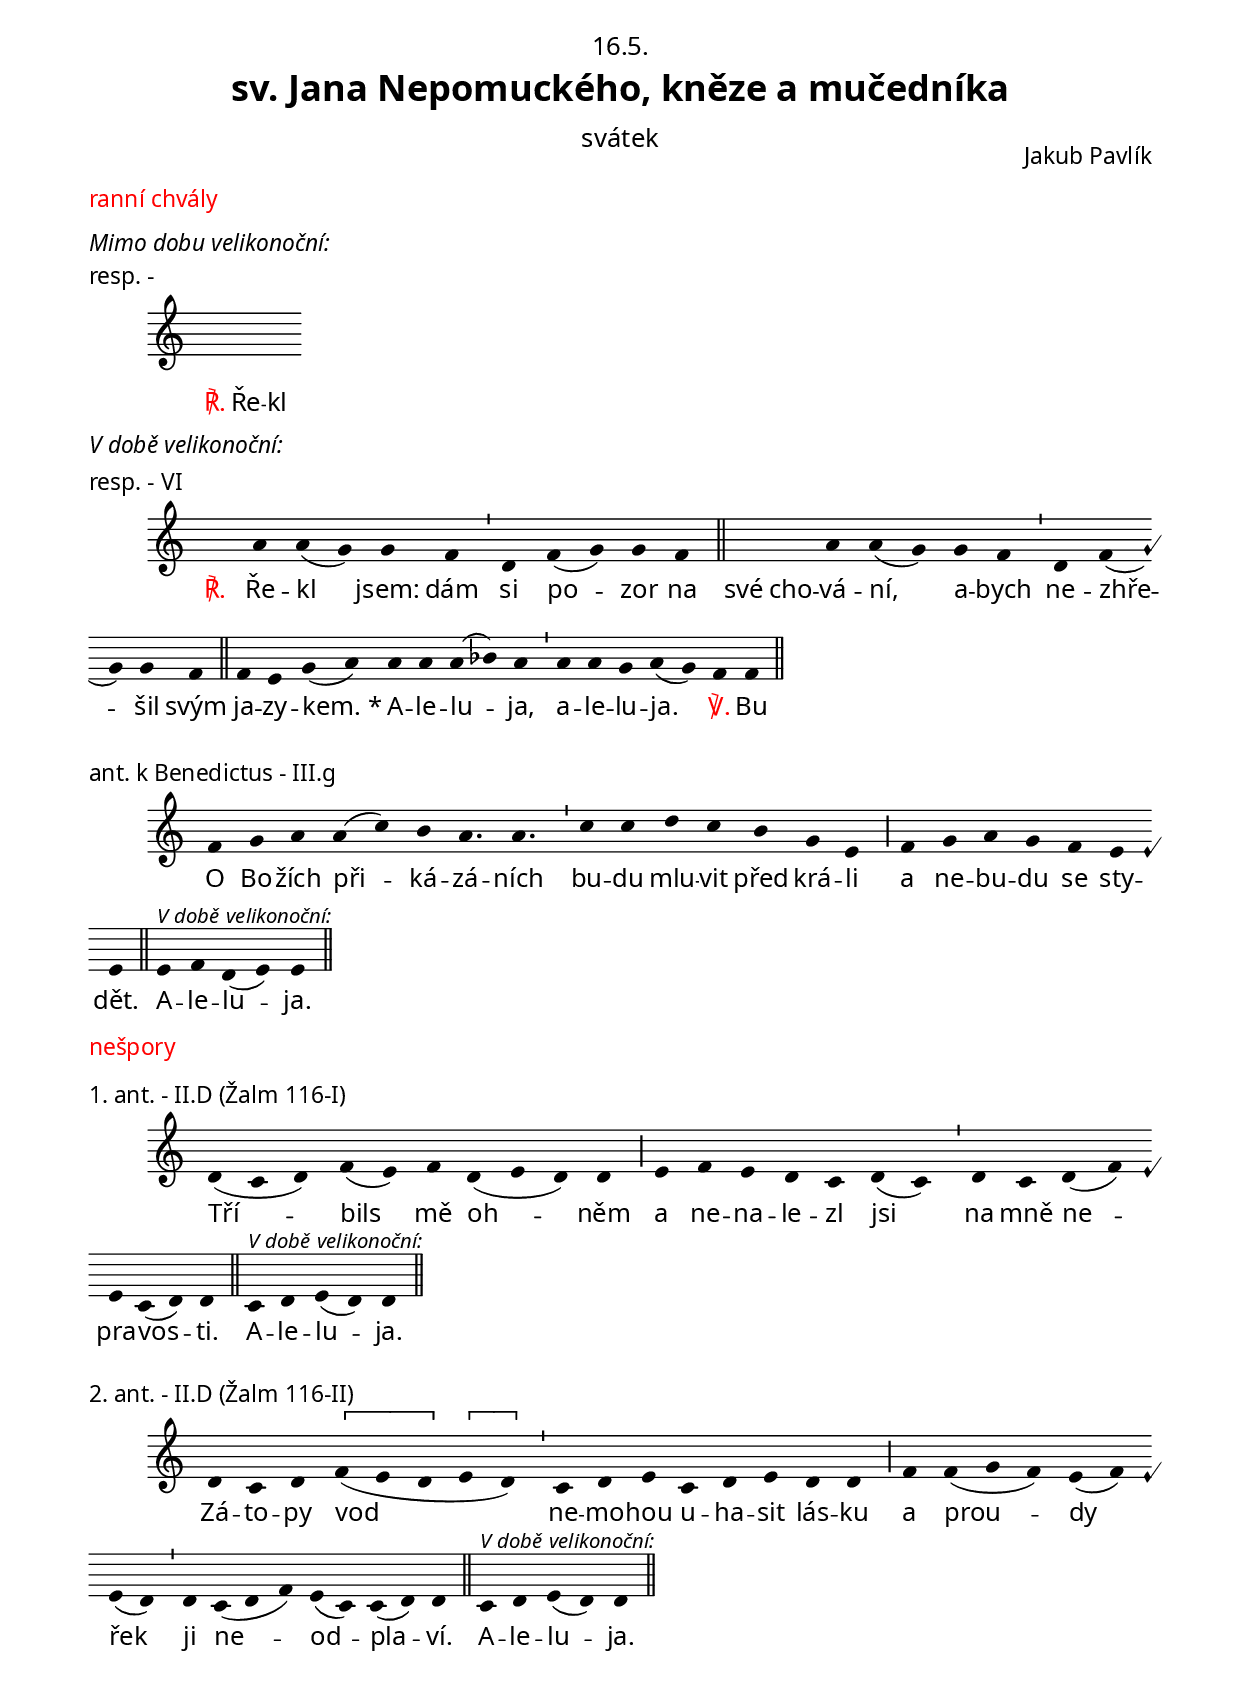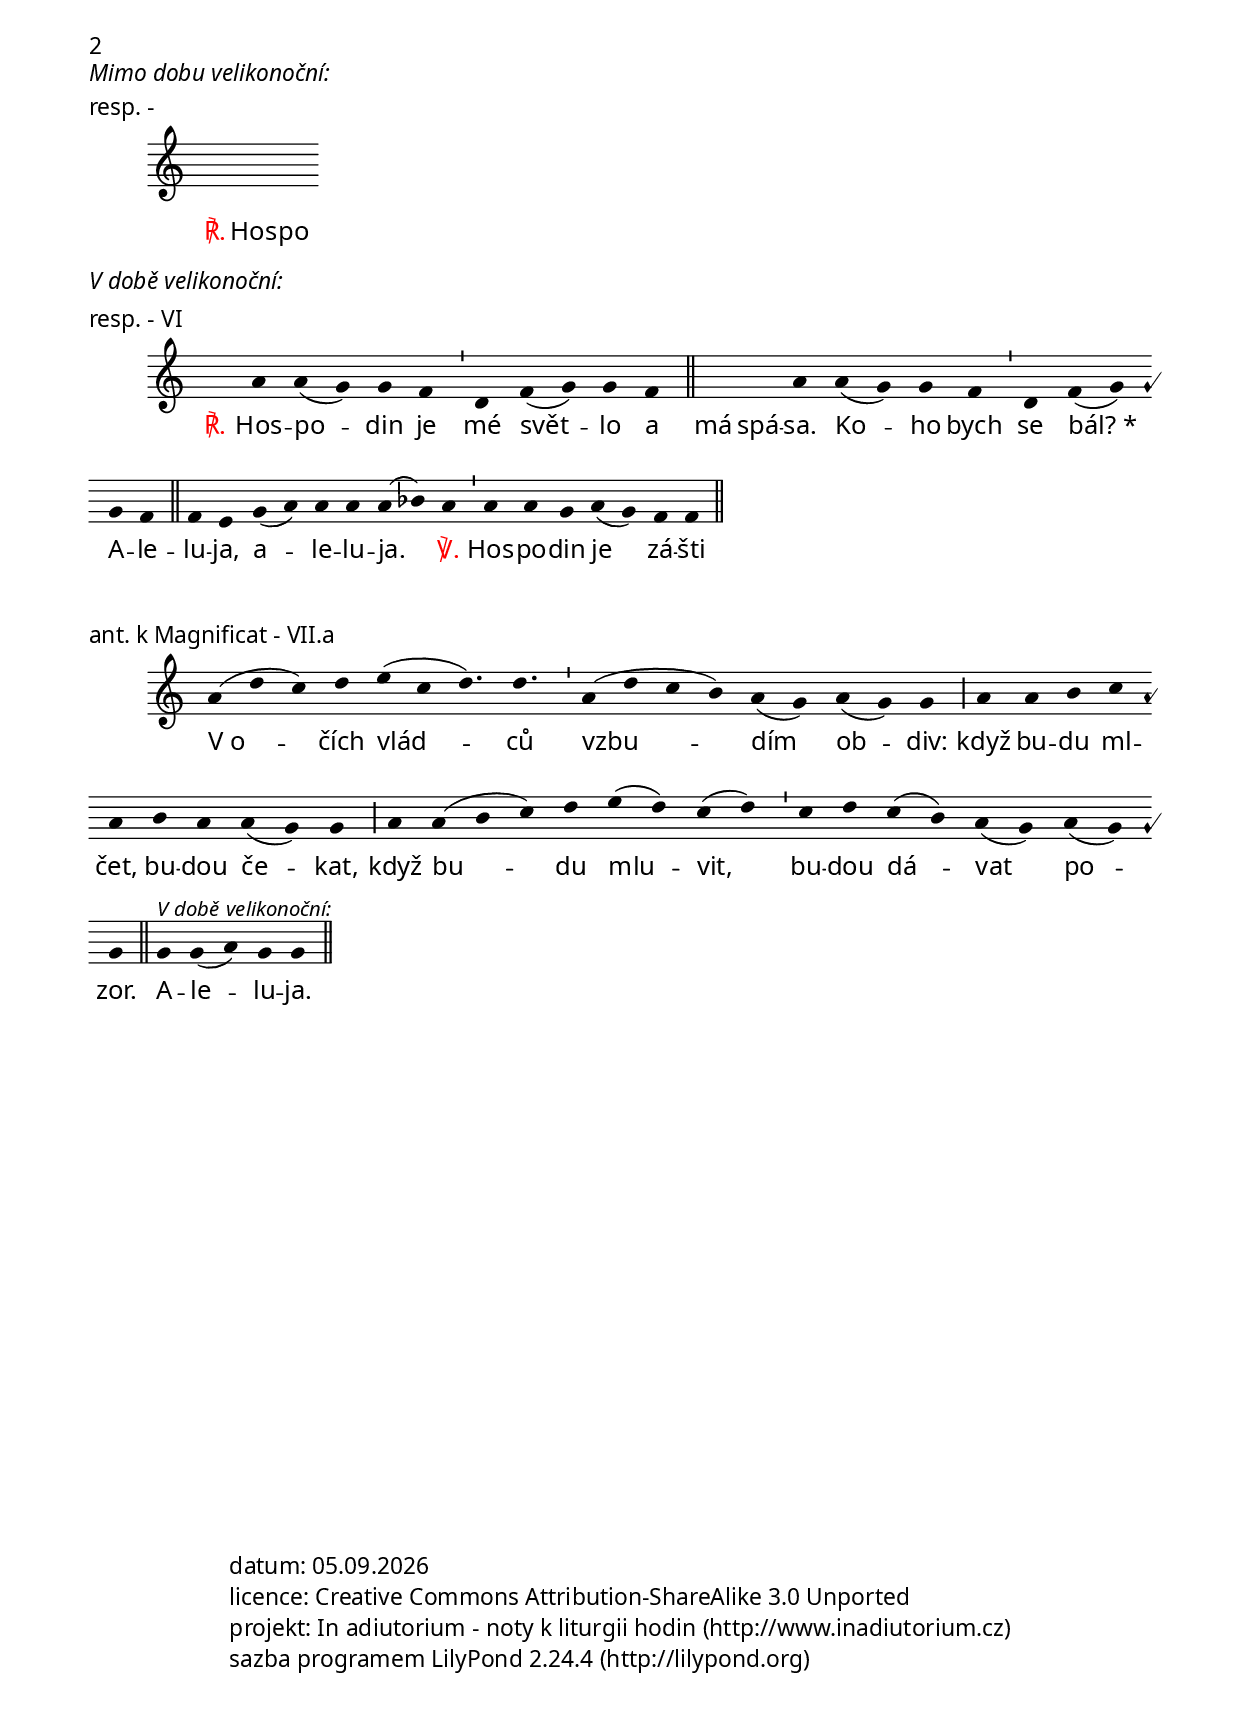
\version "2.15.37"

\include "../spolecne.ly"
\include "../dilyresponsorii.ly"

\header {
  title = \markup\titleSvatek
            "sv. Jana Nepomuckého, kněze a mučedníka"
            svátek
            16.5.
  composer = "Jakub Pavlík"
}

\markup {\nadpisHodinka {"ranní chvály"}}

\score {
  \relative c' {
    \choralniRezim
    
  }
  \addlyrics {
    Král se ho do -- ta -- zo -- val na mno -- ho vě -- cí,
    a -- le on ne -- od -- po -- ví -- dal.
    
    A -- le -- lu -- ja.
  }
  \header {
    quid = "1. ant."
    modus = ""
    differentia = "" 
    psalmus = "Žalm 63"
    id = ""
    piece = \markup {\sestavTitulek}
  }
}

\score {
  \relative c' {
    \choralniRezim
    
  }
  \addlyrics {
    Král sop -- til hně -- vem
    a jed -- nal s_ním kru -- tě -- ji než s_os -- tat -- ní -- mi.
    % tady jsem aleluja nezapomnel, v breviari neni
  }
  \header {
    quid = "2. ant."
    modus = ""
    differentia = "" 
    psalmus = "Dan 3-III"
    id = ""
    piece = \markup {\sestavTitulek}
  }
}

\score {
  \relative c' {
    \choralniRezim
    
  }
  \addlyrics {
    Šťas -- ten, kdo ne -- chy -- bu -- je ja -- zy -- kem,
    kdo ne -- slou -- ží ne -- hod -- né -- mu.
    
    A -- le -- lu -- ja.
  }
  \header {
    quid = "3. ant."
    modus = ""
    differentia = "" 
    psalmus = "Žalm 149"
    id = ""
    piece = \markup {\sestavTitulek}
  }
}

\markup\italic{Mimo dobu velikonoční:}

\score {
  \relative c' {
    \choralniRezim
    
    % R
    \neviditelna a
    
    % V
    \neviditelna a
    
    % R
    \neviditelna a
    
    % Slava
  }
  \addlyrics {
    \Response Ře -- kl jsem: dám si po -- zor na své cho -- vá -- ní,_*
    a -- bych ne -- zhře -- šil svým ja -- zy -- kem.
    \Verse Bu -- du dr -- žet na uz -- dě svá ús -- ta,_*
    \Response a -- bych ne -- zhře -- šil svým ja -- zy -- kem.
    \textRespDoxologie
  }
  \header {
    quid = "resp."
    modus = ""
    id = ""
    piece = \markup {\sestavTitulekResp}
  }
}

\markup\italic{V době velikonoční:}

\score {
  \relative c' {
    \choralniRezim
    
    % R
    \neviditelna f
    \respVIalelujaResponsum \barFinalis
    % V
    \neviditelna f
    
    % R
    \neviditelna a
    \respVIalelujaResponsum \barFinalis
    % Slava
    \respVIalelujaDoxologie \barFinalis
  }
  \addlyrics {
    \Response Ře -- kl jsem: dám si po -- zor na své cho -- vá -- ní,
    a -- bych ne -- zhře -- šil svým ja -- zy -- kem._* \textRespAleluja
    \Verse Bu -- du dr -- žet na uz -- dě svá ús -- ta,_*
    \Response \textRespAleluja
    \textRespDoxologie
  }
  \header {
    quid = "resp."
    modus = "VI"
    id = ""
    piece = \markup {\sestavTitulekResp}
  }
} 

\score {
  \relative c' {
    \choralniRezim
    f4 g a a( c) b a4. a \barMin c4 c d c b g e \barMaior
    f g a g f e e \barFinalis
    
    e^\markup\rubrVelikAleluja f d( e) e \barFinalis
  }
  \addlyrics {
    O Bo -- žích při -- ká -- zá -- ních bu -- du mlu -- vit před krá -- li
    a ne -- bu -- du se sty -- dět.
    
    A -- le -- lu -- ja.
  }
  \header {
    quid = "ant. k Benedictus"
    modus = "III"
    differentia = "g" 
    psalmus = ""
    id = ""
    piece = \markup {\sestavTitulekBezZalmu}
  }
}

\markup {\nadpisHodinka {"nešpory"}}

\score {
  \relative c' {
    \choralniRezim
    d4( c d) f( e) f d( e d) d \barMaior
    e f e d c d( c) \barMin d c d( f) e c( d) d \barFinalis
    
    c^\markup\rubrVelikAleluja d e( d) d \barFinalis
  }
  \addlyrics {
    Tří -- bils mě oh -- něm
    a ne -- na -- le -- zl jsi na mně ne -- pra -- vos -- ti.
    
    A -- le -- lu -- ja.
  }
  \header {
    quid = "1. ant."
    modus = "II"
    differentia = "D" 
    psalmus = "Žalm 116-I"
    id = ""
    piece = \markup {\sestavTitulek}
  }
}

\score {
  \relative c' {
    \choralniRezim
    d4 c d \[ f( e d \] \[ e d) \] \barMin c d e c d e d d \barMaior
    f f( g f) e( f) e( d) \barMin d c( d f) e( c) c( d) d \barFinalis
    
    c^\markup\rubrVelikAleluja d e( d) d \barFinalis
  }
  \addlyrics {
    Zá -- to -- py vod ne -- mo -- hou u -- ha -- sit lás -- ku
    a prou -- dy řek ji ne -- od -- pla -- ví.
    
    A -- le -- lu -- ja.
  }
  \header {
    quid = "2. ant."
    modus = "II"
    differentia = "D" 
    psalmus = "Žalm 116-II"
    id = ""
    piece = \markup {\sestavTitulek}
  }
}

\score {
  \relative c' {
    \choralniRezim
    
  }
  \addlyrics {
    Pro -- šel jsem oh -- něm a vo -- dou,
    a -- le pak jsi mi do -- přál ú -- le -- vu.
  }
  \header {
    quid = "3. ant."
    modus = ""
    differentia = "" 
    psalmus = "Zj 4"
    id = ""
    piece = \markup {\sestavTitulek}
  }
}

\markup\italic{Mimo dobu velikonoční:}

\score {
  \relative c' {
    \choralniRezim
    
    % R
    \neviditelna a
    
    % V
    \neviditelna a
    
    % R
    \neviditelna a
    
    % Slava
  }
  \addlyrics {
    \Response Hos -- po -- din je mé svět -- lo a má spá -- sa._*
    Ko -- ho bych se bál?
    \Verse Hos -- po -- din je zá -- šti -- ta mé -- ho ži -- vo -- ta,
    před kým bych se třá -- sl?_*
    \Response Ko -- ho bych se bál?
    \textRespDoxologie
  }
  \header {
    quid = "resp."
    modus = ""
    id = ""
    piece = \markup {\sestavTitulekResp}
  }
}

\markup\italic{V době velikonoční:}

\score {
  \relative c' {
    \choralniRezim
    
    % R
    \neviditelna f
    \respVIalelujaResponsum \barFinalis
    % V
    \neviditelna f
    
    % R
    \neviditelna a
    \respVIalelujaResponsum \barFinalis
    % Slava
    \respVIalelujaDoxologie \barFinalis
  }
  \addlyrics {
    \Response Hos -- po -- din je mé svět -- lo a má spá -- sa.
    Ko -- ho bych se bál?_* \textRespAleluja
    \Verse Hos -- po -- din je zá -- šti -- ta mé -- ho ži -- vo -- ta,
    před kým bych se třá -- sl?_*
    \Response \textRespAleluja
    \textRespDoxologie
  }
  \header {
    quid = "resp."
    modus = "VI"
    id = ""
    piece = \markup {\sestavTitulekResp}
  }
} 

\score {
  \relative c'' {
    \choralniRezim
    a4( d c) d e( c d4.) d \barMin a4( d c b) a( g) a( g) g \barMaior
    a a b c a b a a( g) g \barMaior
    a a( b c) d e( d) c( d) \barMin c d c( b) a( g) a( g) g \barFinalis
    
    g^\markup\rubrVelikAleluja g( a) g g \barFinalis
  }
  \addlyrics {
    V_o -- čích vlád -- ců vzbu -- dím ob -- div:
    když bu -- du ml -- čet, bu -- dou če -- kat,
    když bu -- du mlu -- vit, bu -- dou dá -- vat po -- zor.
    
    A -- le -- lu -- ja.
  }
  \header {
    quid = "ant. k Magnificat"
    modus = "VII"
    differentia = "a" 
    psalmus = ""
    id = ""
    piece = \markup {\sestavTitulekBezZalmu}
  }
}